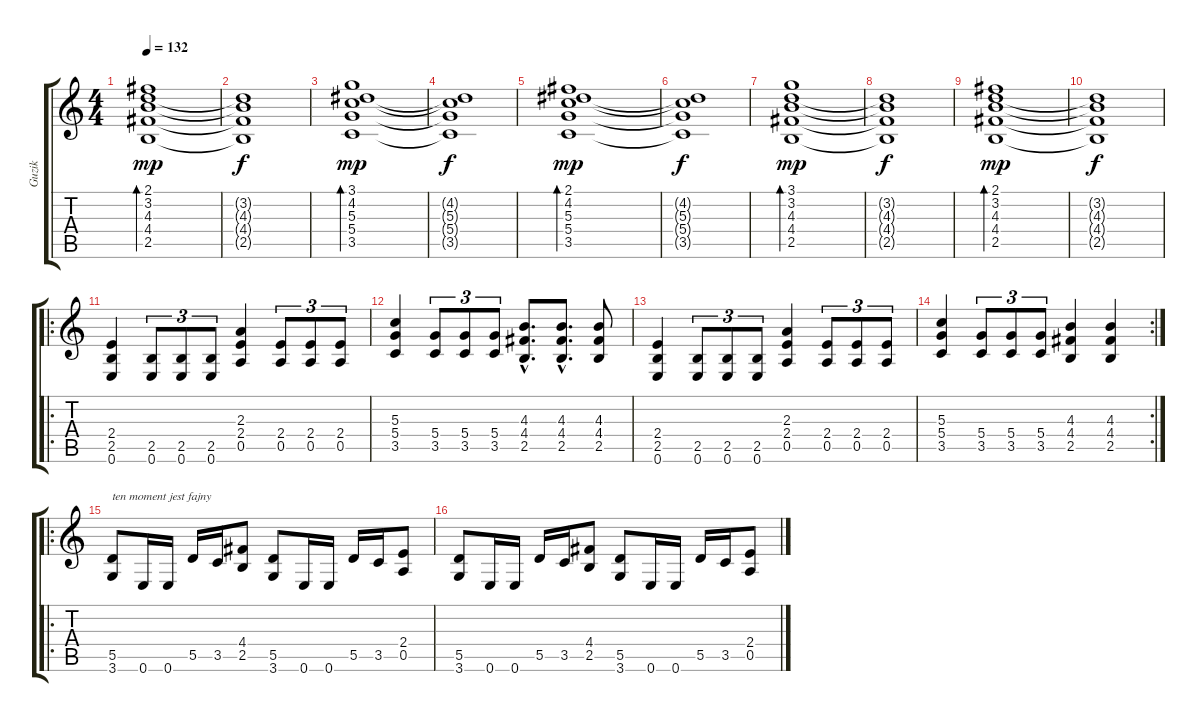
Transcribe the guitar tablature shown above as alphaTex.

\track ("Guzik" "Guzik") {instrument distortionguitar}
\staff {score tabs}
\tuning (E4 B3 G3 D3 A2 E2) {hide}
\ts (4 4)
\tempo 132
\clef g2
\ks c
(2.1 3.2 4.3 4.4 2.5).1{bd 240 dy mp} |
(3.2{t} 4.3{t} 4.4{t} 2.5{t}).1{dy f} |
(3.1 4.2 5.3 5.4 3.5).1{bd 240 dy mp} |
(4.2{t} 5.3{t} 5.4{t} 3.5{t}).1{dy f} |
(2.1 4.2 5.3 5.4 3.5).1{bd 240 dy mp} |
(4.2{t} 5.3{t} 5.4{t} 3.5{t}).1{dy f} |
(3.1 3.2 4.3 4.4 2.5).1{bd 240 dy mp} |
(3.2{t} 4.3{t} 4.4{t} 2.5{t}).1{dy f} |
(2.1 3.2 4.3 4.4 2.5).1{bd 240 dy mp} |
(3.2{t} 4.3{t} 4.4{t} 2.5{t}).1{dy f} |
\ro
(2.4 2.5 0.6).4{instrument distortionguitar} (2.5 0.6).8{tu (3 2)} (2.5 0.6).8{tu (3 2)} (2.5 0.6).8{tu (3 2)} (2.3 2.4 0.5).4 (2.4 0.5).8{tu (3 2)} (2.4 0.5).8{tu (3 2)} (2.4 0.5).8{tu (3 2)} |
(5.3 5.4 3.5).4 (5.4 3.5).8{tu (3 2)} (5.4 3.5).8{tu (3 2)} (5.4 3.5).8{tu (3 2)} (4.3{hac} 4.4{hac} 2.5{hac}).8{d} (4.3{hac} 4.4{hac} 2.5{hac}).8{d} (4.3 4.4 2.5).8 |
(2.4 2.5 0.6).4{instrument distortionguitar} (2.5 0.6).8{tu (3 2)} (2.5 0.6).8{tu (3 2)} (2.5 0.6).8{tu (3 2)} (2.3 2.4 0.5).4 (2.4 0.5).8{tu (3 2)} (2.4 0.5).8{tu (3 2)} (2.4 0.5).8{tu (3 2)} |
\rc 2
(5.3 5.4 3.5).4 (5.4 3.5).8{tu (3 2)} (5.4 3.5).8{tu (3 2)} (5.4 3.5).8{tu (3 2)} (4.3 4.4 2.5).4 (4.3 4.4 2.5).4 |
\ro
(5.5 3.6).8{txt "ten moment jest fajny"} 0.6.16 0.6.16 5.5.16 3.5.16 (4.4 2.5).8 (5.5 3.6).8 0.6.16 0.6.16 5.5.16 3.5.16 (2.4 0.5).8 |
(5.5 3.6).8 0.6.16 0.6.16 5.5.16 3.5.16 (4.4 2.5).8 (5.5 3.6).8 0.6.16 0.6.16 5.5.16 3.5.16 (2.4 0.5).8
